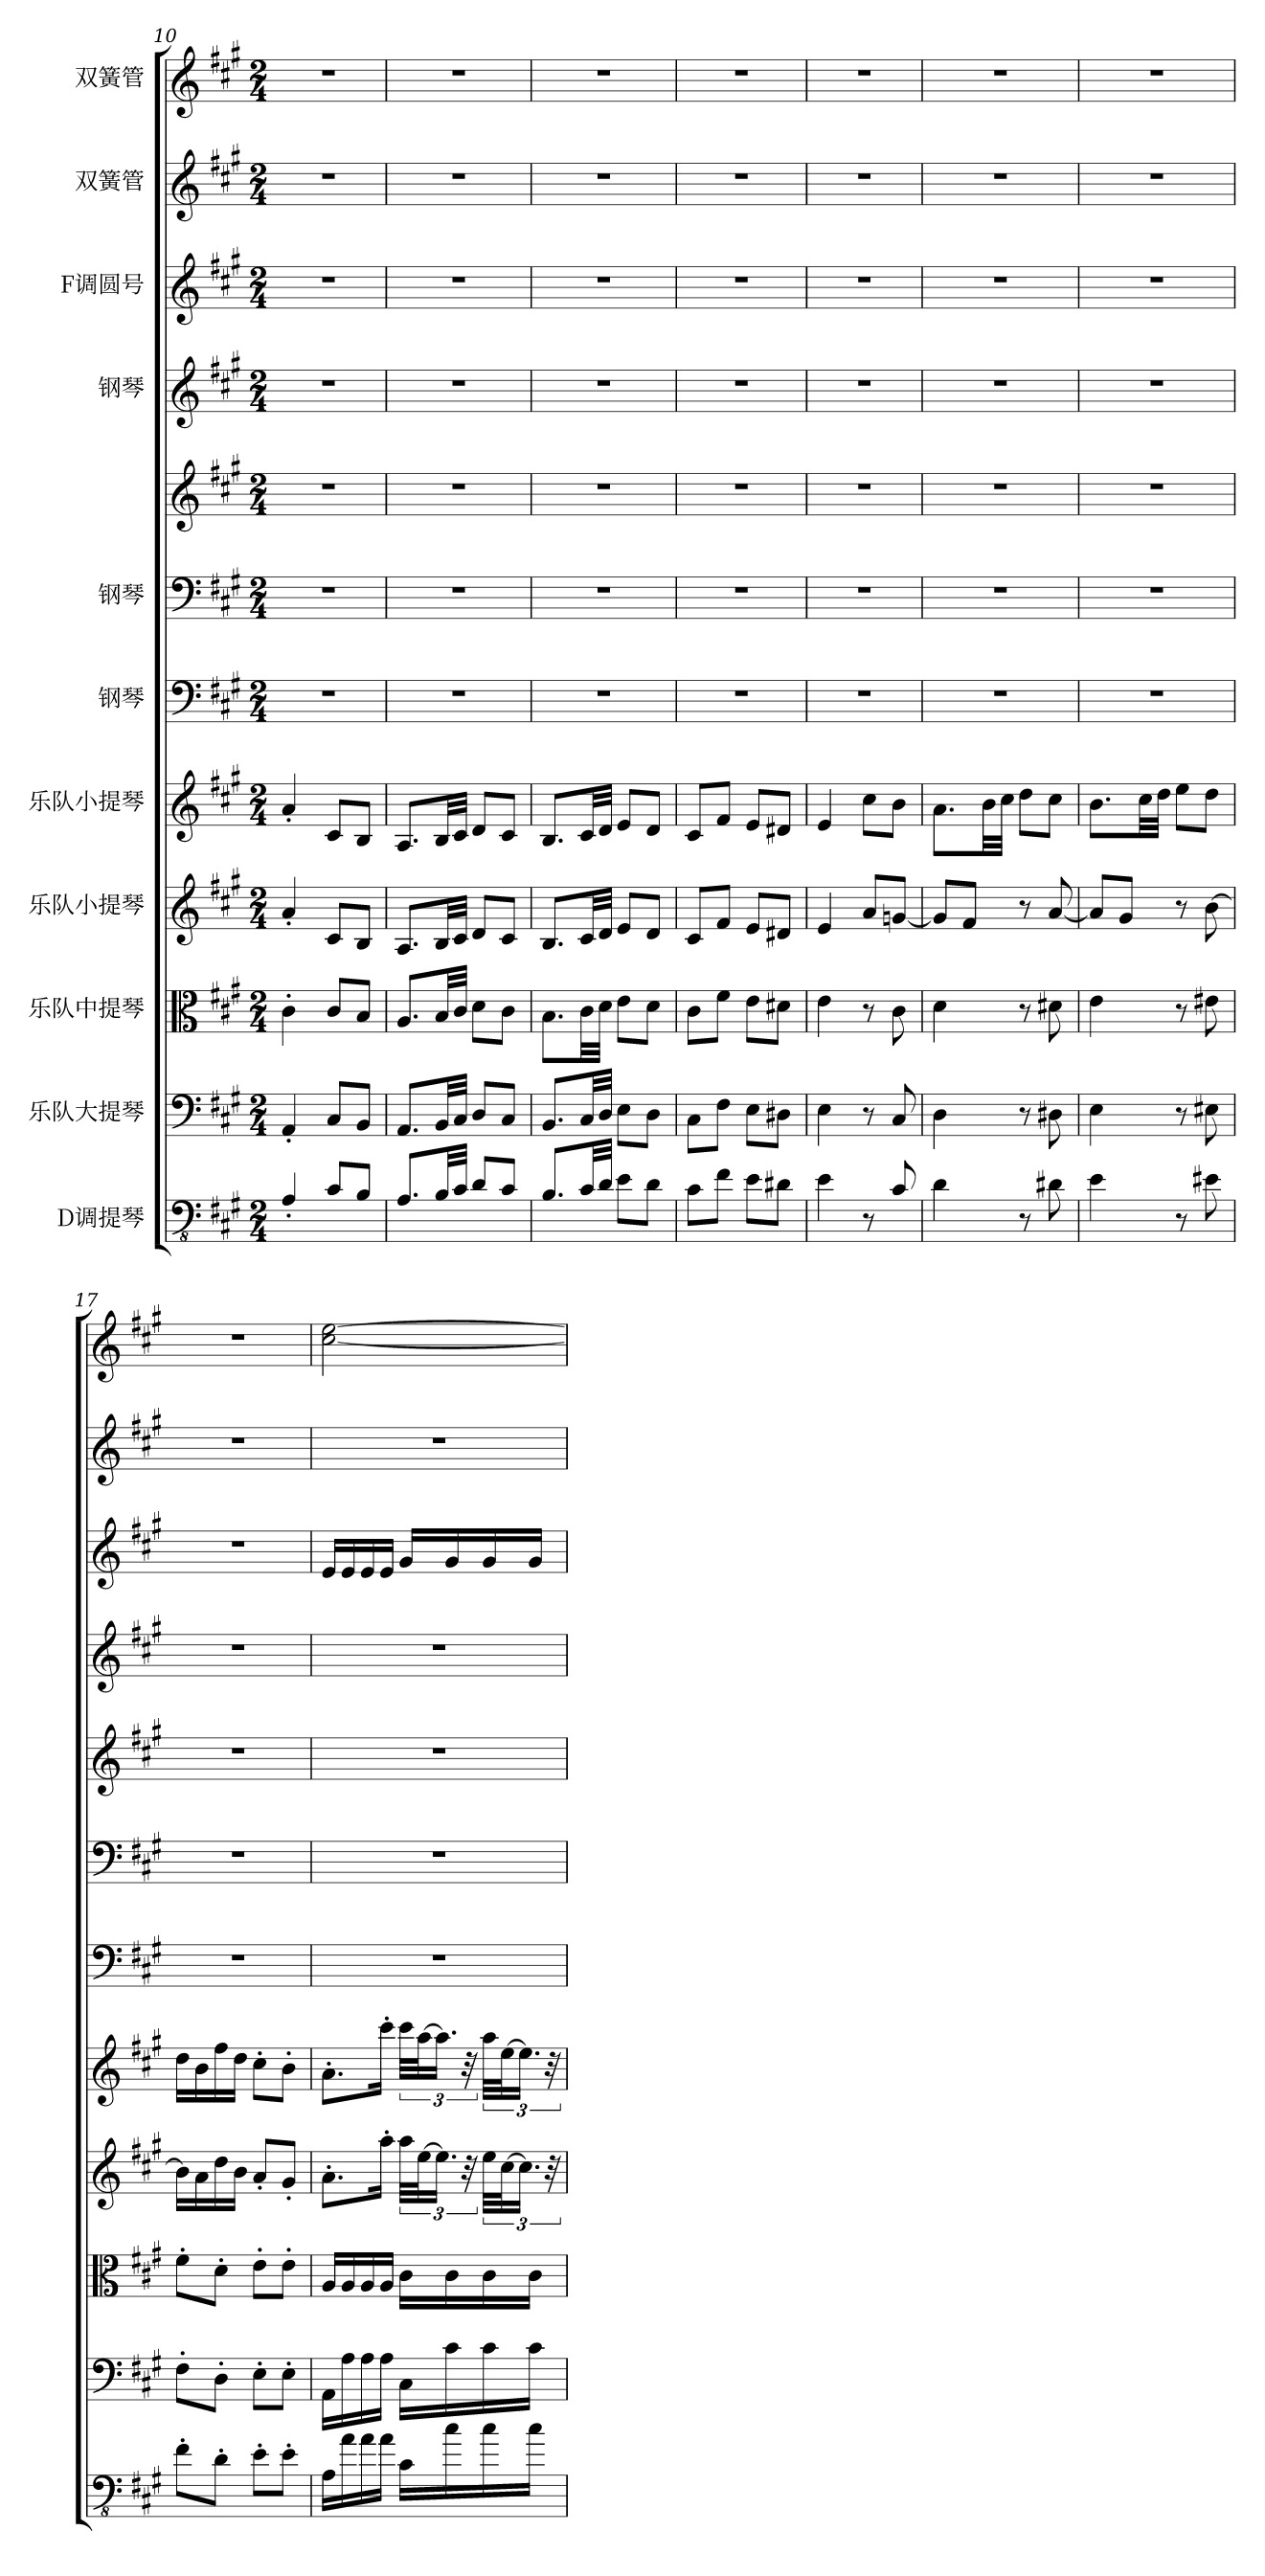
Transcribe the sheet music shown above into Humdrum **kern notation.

**kern	**kern	**kern	**kern	**kern	**kern	**kern	**kern	**kern	**kern	**kern	**kern
*part11	*part10	*part9	*part8	*part7	*part6	*part5	*part5	*part4	*part3	*part2	*part1
*staff12	*staff11	*staff10	*staff9	*staff8	*staff7	*staff6	*staff5	*staff4	*staff3	*staff2	*staff1
*I"D调提琴	*I"乐队大提琴	*I"乐队中提琴	*I"乐队小提琴	*I"乐队小提琴	*I"钢琴	*I"钢琴	*	*I"钢琴	*I"F调圆号	*I"双簧管	*I"双簧管
*clefFv4	*clefF4	*clefC3	*clefG2	*clefG2	*clefF4	*clefF4	*clefG2	*clefG2	*clefG2	*clefG2	*clefG2
*ITrd7c12	*	*	*	*	*	*	*	*	*ITrd4c7	*	*
*k[f#c#g#]	*k[f#c#g#]	*k[f#c#g#]	*k[f#c#g#]	*k[f#c#g#]	*k[f#c#g#]	*k[f#c#g#]	*k[f#c#g#]	*k[f#c#g#]	*k[f#c#]	*k[f#c#g#]	*k[f#c#g#]
*M2/4	*M2/4	*M2/4	*M2/4	*M2/4	*M2/4	*M2/4	*M2/4	*M2/4	*M2/4	*M2/4	*M2/4
*MM80	*MM80	*MM80	*MM80	*MM80	*MM80	*MM80	*MM80	*MM80	*MM80	*MM80	*MM80
=10	=10	=10	=10	=10	=10	=10	=10	=10	=10	=10	=10
4AAA'/	4AA'/	4c#'\	4a'/	4a'/	2r	2r	2r	2r	2r	2r	2r
8CC#/L	8C#/L	8c#/L	8c#/L	8c#/L	.	.	.	.	.	.	.
8BBB/J	8BB/J	8B/J	8B/J	8B/J	.	.	.	.	.	.	.
=11	=11	=11	=11	=11	=11	=11	=11	=11	=11	=11	=11
8.AAA/L	8.AA/L	8.A/L	8.A/L	8.A/L	2r	2r	2r	2r	2r	2r	2r
32BBB/LL	32BB/LL	32B/LL	32B/LL	32B/LL	.	.	.	.	.	.	.
32CC#/JJJ	32C#/JJJ	32c#/JJJ	32c#/JJJ	32c#/JJJ	.	.	.	.	.	.	.
8DD/L	8D/L	8d\L	8d/L	8d/L	.	.	.	.	.	.	.
8CC#/J	8C#/J	8c#\J	8c#/J	8c#/J	.	.	.	.	.	.	.
=12	=12	=12	=12	=12	=12	=12	=12	=12	=12	=12	=12
8.BBB/L	8.BB/L	8.B\L	8.B/L	8.B/L	2r	2r	2r	2r	2r	2r	2r
32CC#/LL	32C#/LL	32c#\LL	32c#/LL	32c#/LL	.	.	.	.	.	.	.
32DD/JJJ	32D/JJJ	32d\JJJ	32d/JJJ	32d/JJJ	.	.	.	.	.	.	.
8EE\L	8E\L	8e\L	8e/L	8e/L	.	.	.	.	.	.	.
8DD\J	8D\J	8d\J	8d/J	8d/J	.	.	.	.	.	.	.
!!LO:PB:g=z
=13	=13	=13	=13	=13	=13	=13	=13	=13	=13	=13	=13
8CC#\L	8C#\L	8c#\L	8c#/L	8c#/L	2r	2r	2r	2r	2r	2r	2r
8FF#\J	8F#\J	8f#\J	8f#/J	8f#/J	.	.	.	.	.	.	.
8EE\L	8E\L	8e\L	8e/L	8e/L	.	.	.	.	.	.	.
8DD#X\J	8D#X\J	8d#X\J	8d#X/J	8d#X/J	.	.	.	.	.	.	.
=14	=14	=14	=14	=14	=14	=14	=14	=14	=14	=14	=14
4EE\	4E\	4e\	4e/	4e/	2r	2r	2r	2r	2r	2r	2r
8r	8r	8r	8a/L	8cc#\L	.	.	.	.	.	.	.
8CC#/	8C#/	8c#\	[8gn/J	8b\J	.	.	.	.	.	.	.
=15	=15	=15	=15	=15	=15	=15	=15	=15	=15	=15	=15
4DD\	4D\	4d\	8g/L]	8.a\L	2r	2r	2r	2r	2r	2r	2r
.	.	.	8f#/J	.	.	.	.	.	.	.	.
.	.	.	.	32b\LL	.	.	.	.	.	.	.
.	.	.	.	32cc#\JJJ	.	.	.	.	.	.	.
8r	8r	8r	8r	8dd\L	.	.	.	.	.	.	.
8DD#X\	8D#X\	8d#X\	[8a/	8cc#\J	.	.	.	.	.	.	.
=16	=16	=16	=16	=16	=16	=16	=16	=16	=16	=16	=16
4EE\	4E\	4e\	8a/L]	8.b\L	2r	2r	2r	2r	2r	2r	2r
.	.	.	8g#/J	.	.	.	.	.	.	.	.
.	.	.	.	32cc#\LL	.	.	.	.	.	.	.
.	.	.	.	32dd\JJJ	.	.	.	.	.	.	.
8r	8r	8r	8r	8ee\L	.	.	.	.	.	.	.
8EE#X\	8E#X\	8e#X\	[8b\	8dd\J	.	.	.	.	.	.	.
=17	=17	=17	=17	=17	=17	=17	=17	=17	=17	=17	=17
8FF#'\L	8F#'\L	8f#'\L	16b\LL]	16dd\LL	2r	2r	2r	2r	2r	2r	2r
.	.	.	16a\	16b\	.	.	.	.	.	.	.
8DD'\J	8D'\J	8d'\J	16dd\	16ff#\	.	.	.	.	.	.	.
.	.	.	16b\JJ	16dd\JJ	.	.	.	.	.	.	.
8EE'\L	8E'\L	8e'\L	8a'/L	8cc#'\L	.	.	.	.	.	.	.
8EE'\J	8E'\J	8e'\J	8g#'/J	8b'\J	.	.	.	.	.	.	.
!!LO:PB:g=z
=18	=18	=18	=18	=18	=18	=18	=18	=18	=18	=18	=18
*	*	*	*	*	*	*	*	*	*	*	*MM84
16AAA\LL	16AA\LL	16A/LL	8.a'\L	8.a'\L	2r	2r	2r	2r	16A/LL	2r	[2cc#\ [2ee\
16AA\	16A\	16A/	.	.	.	.	.	.	16A/	.	.
16AA\	16A\	16A/	.	.	.	.	.	.	16A/	.	.
16AA\JJ	16A\JJ	16A/JJ	16aa'\Jk	16ccc#'\Jk	.	.	.	.	16A/JJ	.	.
16CC#\LL	16C#\LL	16c#\LL	48aa\LLL	48ccc#\LLL	.	.	.	.	16c#/LL	.	.
.	.	.	[48ee\J	[48aa\J	.	.	.	.	.	.	.
.	.	.	24.ee\JJ]	24.aa\JJ]	.	.	.	.	.	.	.
16C#\	16c#\	16c#\	.	.	.	.	.	.	16c#/	.	.
.	.	.	48r	48r	.	.	.	.	.	.	.
16C#\	16c#\	16c#\	48ee\LLL	48aa\LLL	.	.	.	.	16c#/	.	.
.	.	.	[48cc#\J	[48ee\J	.	.	.	.	.	.	.
.	.	.	24.cc#\JJ]	24.ee\JJ]	.	.	.	.	.	.	.
16C#\JJ	16c#\JJ	16c#\JJ	.	.	.	.	.	.	16c#/JJ	.	.
.	.	.	48r	48r	.	.	.	.	.	.	.
=	=	=	=	=	=	=	=	=	=	=	=
*-	*-	*-	*-	*-	*-	*-	*-	*-	*-	*-	*-
